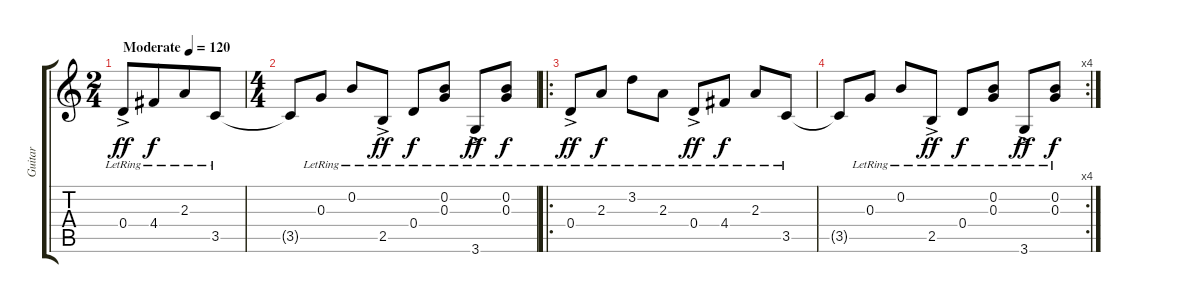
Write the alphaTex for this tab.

\track ("Guitar" "Guitar") {instrument electricguitarclean}
\staff {score tabs}
\tuning (E4 B3 G3 D3 A2 E2) {hide}
\ts (2 4)
\tempo (120 "Moderate")
\clef g2
\ks c
0.4{ac lr}.8{dy ff instrument electricguitarclean} 4.4{lr}.8{dy f beam merge} 2.3{lr}.8 3.5{lr}.8 |
\ts (4 4)
3.5{t}.8 0.3{lr}.8 0.2{lr}.8 2.5{ac lr}.8{dy ff} 0.4{lr}.8{dy f} (0.2{lr} 0.3{lr}).8 3.6{ac lr}.8{dy ff} (0.2{lr} 0.3{lr}).8{dy f} |
\ro
0.4{ac lr}.8{dy ff} 2.3{lr}.8{dy f} 3.2{lr}.8 2.3{lr}.8 0.4{ac lr}.8{dy ff} 4.4{lr}.8{dy f} 2.3{lr}.8 3.5{lr}.8 |
\rc 4
3.5{t}.8 0.3{lr}.8 0.2{lr}.8 2.5{ac lr}.8{dy ff} 0.4{lr}.8{dy f} (0.2{lr} 0.3{lr}).8 3.6{ac lr}.8{dy ff} (0.2{lr} 0.3{lr}).8{dy f}
